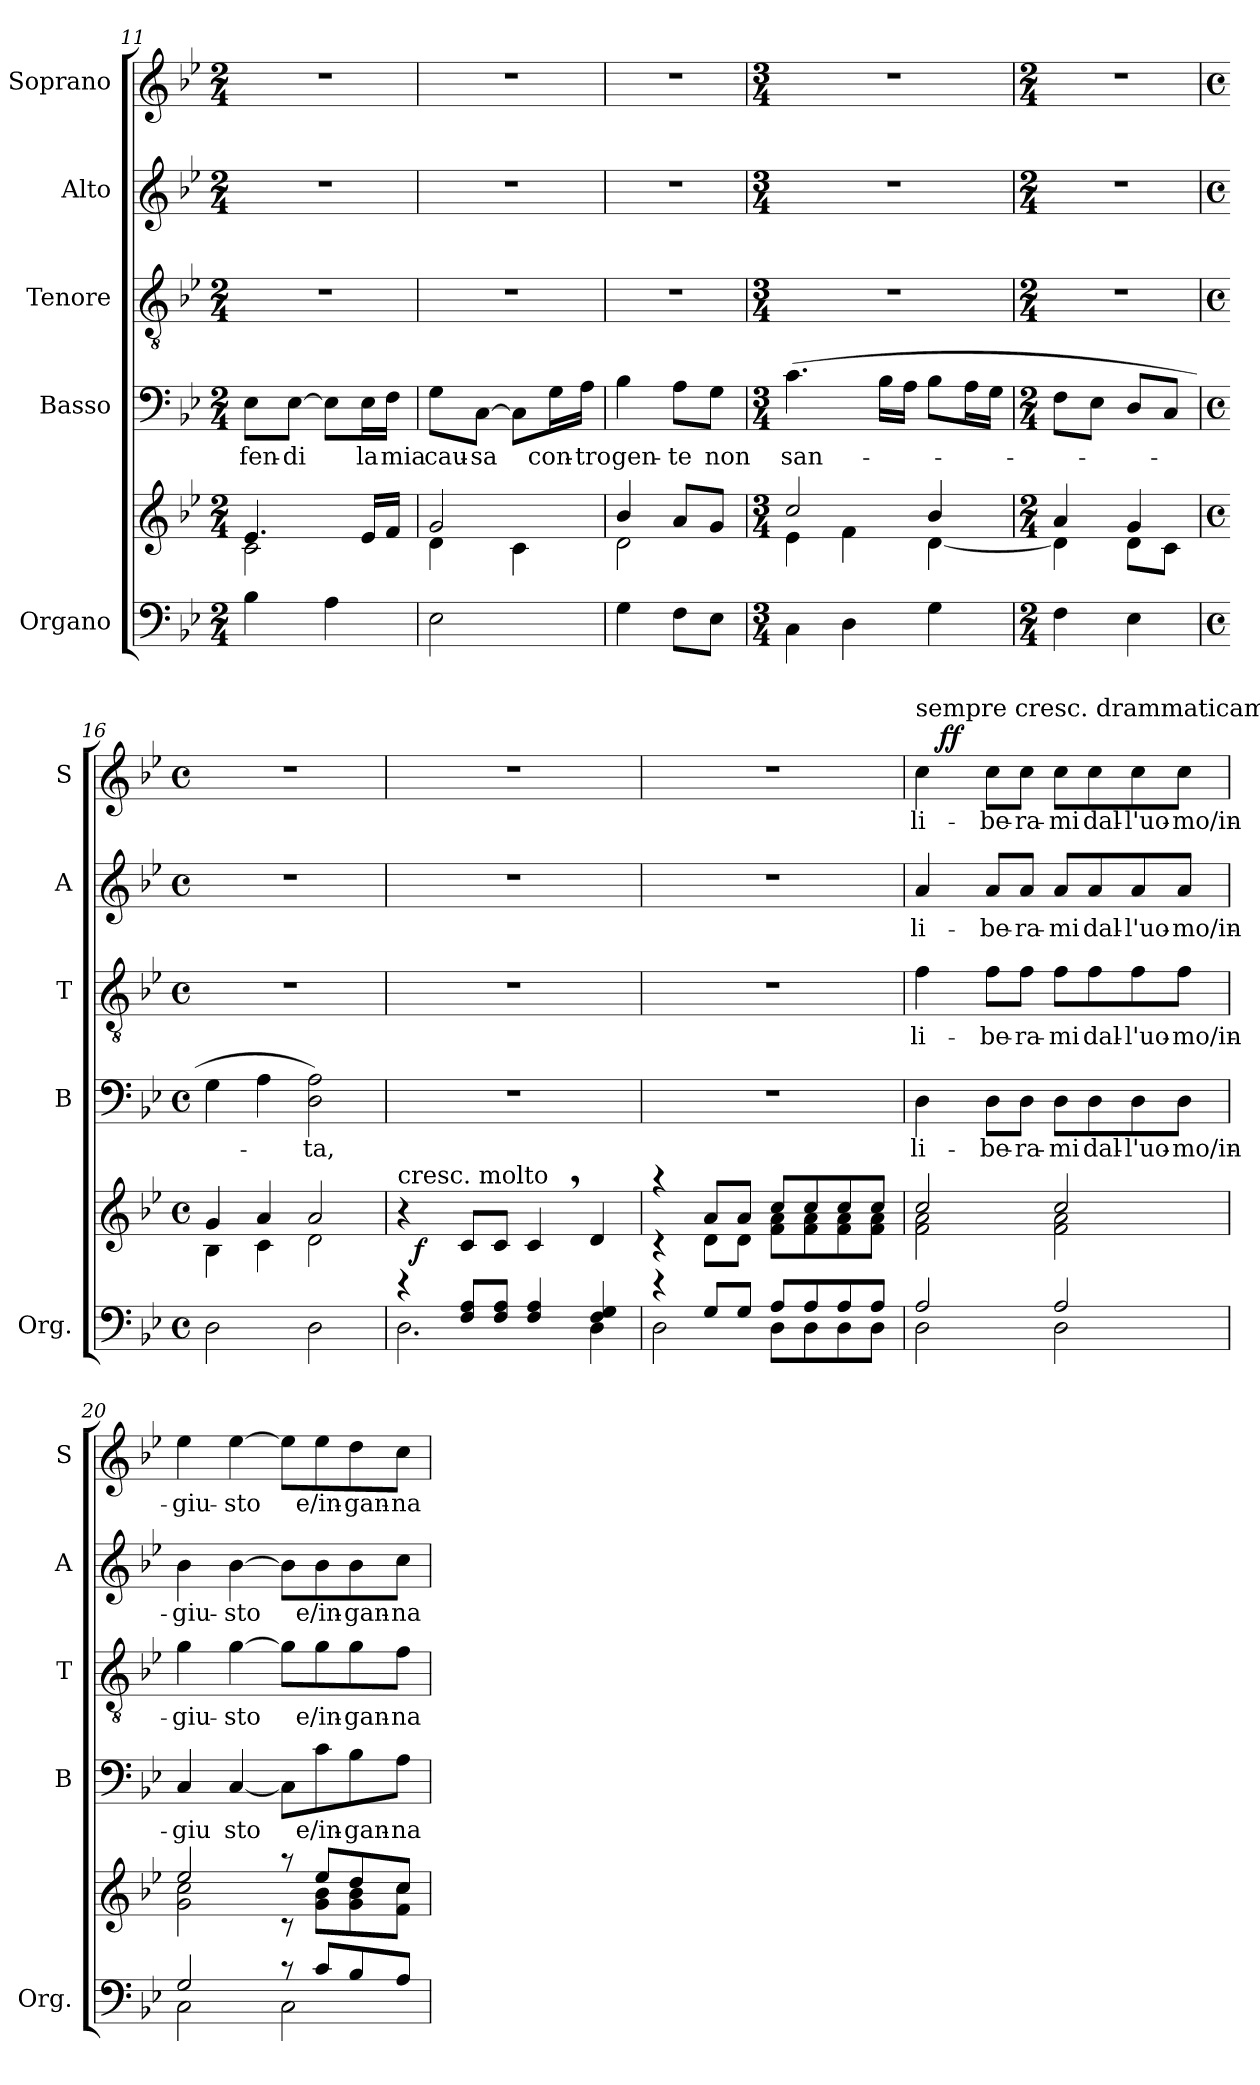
**kern	**kern	**dynam	**kern	**text	**kern	**text	**kern	**text	**kern	**text	**dynam
*part5	*part5	*part5	*part4	*part4	*part3	*part3	*part2	*part2	*part1	*part1	*part1
*staff6	*staff5	*staff5/6	*staff4	*staff4	*staff3	*staff3	*staff2	*staff2	*staff1	*staff1	*staff1
*I"Organo	*	*	*I"Basso	*	*I"Tenore	*	*I"Alto	*	*I"Soprano	*	*
*I'Org.	*	*	*I'B	*	*I'T	*	*I'A	*	*I'S	*	*
!!LO:PB:g=z
*clefF4	*clefG2	*	*clefF4	*	*clefGv2	*	*clefG2	*	*clefG2	*	*
*k[b-e-]	*k[b-e-]	*	*k[b-e-]	*	*k[b-e-]	*	*k[b-e-]	*	*k[b-e-]	*	*
*g:	*g:	*	*g:	*	*g:	*	*g:	*	*g:	*	*
*M2/4	*M2/4	*	*M2/4	*	*M2/4	*	*M2/4	*	*M2/4	*	*
=11	=11	=11	=11	=11	=11	=11	=11	=11	=11	=11	=11
*	*^	*	*	*	*	*	*	*	*	*	*
4B-\	4.e-/	2c\	.	8E-\L	-fen-	2r	.	2r	.	2r	.	.
.	.	.	.	[8E-\J	-di	.	.	.	.	.	.	.
4A\	.	.	.	8E-\L]	.	.	.	.	.	.	.	.
.	16e-/LL	.	.	16E-\L	la	.	.	.	.	.	.	.
.	16f/JJ	.	.	16F\JJ	mia	.	.	.	.	.	.	.
=12	=12	=12	=12	=12	=12	=12	=12	=12	=12	=12	=12	=12
2E-\	2g/	4d\	.	8G\L	cau-	2r	.	2r	.	2r	.	.
.	.	.	.	[8C\J	-sa	.	.	.	.	.	.	.
.	.	4c\	.	8C\L]	.	.	.	.	.	.	.	.
.	.	.	.	16G\L	con-	.	.	.	.	.	.	.
.	.	.	.	16A\JJ	-tro	.	.	.	.	.	.	.
=13	=13	=13	=13	=13	=13	=13	=13	=13	=13	=13	=13	=13
4G\	4b-/	2d\	.	4B-\	gen-	2r	.	2r	.	2r	.	.
8F\L	8a/L	.	.	8A\L	-te	.	.	.	.	.	.	.
8E-\J	8g/J	.	.	8G\J	non	.	.	.	.	.	.	.
=14	=14	=14	=14	=14	=14	=14	=14	=14	=14	=14	=14	=14
*M3/4	*M3/4	*	*	*M3/4	*	*M3/4	*	*M3/4	*	*M3/4	*	*
4C\	2cc/	4e-\	.	(4.c\	san-	2.r	.	2.r	.	2.r	.	.
4D\	.	4f\	.	.	.	.	.	.	.	.	.	.
.	.	.	.	16B-\LL	.	.	.	.	.	.	.	.
.	.	.	.	16A\JJ	.	.	.	.	.	.	.	.
4G\	4b-/	[<4d\	.	8B-\L	.	.	.	.	.	.	.	.
.	.	.	.	16A\L	.	.	.	.	.	.	.	.
.	.	.	.	16G\JJ	.	.	.	.	.	.	.	.
=15	=15	=15	=15	=15	=15	=15	=15	=15	=15	=15	=15	=15
*M2/4	*M2/4	*	*	*M2/4	*	*M2/4	*	*M2/4	*	*M2/4	*	*
4F\	4a/	4d\]	.	8F\L	.	2r	.	2r	.	2r	.	.
.	.	.	.	8E-\J	.	.	.	.	.	.	.	.
4E-\	4g/	8d\L	.	8D/L	.	.	.	.	.	.	.	.
.	.	8c\J	.	8C/J	.	.	.	.	.	.	.	.
=16	=16	=16	=16	=16	=16	=16	=16	=16	=16	=16	=16	=16
*M4/4	*M4/4	*	*	*M4/4	*	*M4/4	*	*M4/4	*	*M4/4	*	*
*met(c)	*met(c)	*	*	*met(c)	*	*met(c)	*	*met(c)	*	*met(c)	*	*
2D\	4g/	4B-\	.	4G\	.	1r	.	1r	.	1r	.	.
.	4a/	4c\	.	4A\	.	.	.	.	.	.	.	.
2D\	2aZ/	2d\	.	2D\ 2A\)	-ta,	.	.	.	.	.	.	.
!!LO:LB:g=z
=17	=17	=17	=17	=17	=17	=17	=17	=17	=17	=17	=17	=17
*^	*	*	*	*	*	*	*	*	*	*	*	*
!	!	!LO:TX:a:t=cresc. molto	!	!	!	!	!	!	!	!	!	!	!
4rd	2.D\	4r	24ryy	.	1r	.	1r	.	1r	.	1r	.	.
!	!	!	!	!LO:DY:b	!	!	!	!	!	!	!	!	!
.	.	.	3%2ryy	f	.	.	.	.	.	.	.	.	.
8F/ 8A/L	.	8c/L	.	.	.	.	.	.	.	.	.	.	.
8F/ 8A/J	.	8c/J	.	.	.	.	.	.	.	.	.	.	.
4F/ 4A/	.	4c,>/	.	.	.	.	.	.	.	.	.	.	.
.	.	.	6..ryy	.	.	.	.	.	.	.	.	.	.
4F/ 4G/	4D\	4d/	.	.	.	.	.	.	.	.	.	.	.
=18	=18	=18	=18	=18	=18	=18	=18	=18	=18	=18	=18	=18	=18
4rd	2D\	4raa	4rc	.	1r	.	1r	.	1r	.	1r	.	.
8G/L	.	8a/L	8d\L	.	.	.	.	.	.	.	.	.	.
8G/J	.	8a/J	8d\J	.	.	.	.	.	.	.	.	.	.
8A/L	8D\L	8cc/L	8f\ 8a\L	.	.	.	.	.	.	.	.	.	.
8A/	8D\	8cc/	8f\ 8a\	.	.	.	.	.	.	.	.	.	.
8A/	8D\	8cc/	8f\ 8a\	.	.	.	.	.	.	.	.	.	.
8A/J	8D\J	8cc/J	8f\ 8a\J	.	.	.	.	.	.	.	.	.	.
=19	=19	=19	=19	=19	=19	=19	=19	=19	=19	=19	=19	=19	=19
*	*	*	*	*	*	*	*	*	*	*	*^	*	*
!	!	!	!	!	!	!	!	!	!	!	!LO:TX:a:t=sempre cresc. drammaticamente	!	!	!
2A/	2D\	2cc/	2f\ 2a\	.	4D\	li-	4f\	li-	4a/	li-	4cc\	24ryy	li-	.
.	.	.	.	.	.	.	.	.	.	.	.	96ryy	.	.
!	!	!	!	!	!	!	!	!	!	!	!	!	!	!LO:DY:a
.	.	.	.	.	.	.	.	.	.	.	.	3%2ryy	.	ff
.	.	.	.	.	8D\L	-be-	8f\L	-be-	8a/L	-be-	8cc\L	.	-be-	.
.	.	.	.	.	8D\J	-ra-	8f\J	-ra-	8a/J	-ra-	8cc\J	.	-ra-	.
2A/	2D\	2cc/	2f\ 2a\	.	8D\L	-mi	8f\L	-mi	8a/L	-mi	8cc\L	.	-mi	.
.	.	.	.	.	8D\	dal-	8f\	dal-	8a/	dal-	8cc\	.	dal-	.
.	.	.	.	.	.	.	.	.	.	.	.	6ryy	.	.
.	.	.	.	.	8D\	-l'uo-	8f\	-l'uo-	8a/	-l'uo-	8cc\	.	-l'uo-	.
.	.	.	.	.	8D\J	-mo/in-	8f\J	-mo/in-	8a/J	-mo/in-	8cc\J	.	-mo/in-	.
.	.	.	.	.	.	.	.	.	.	.	.	12ryy	.	.
.	.	.	.	.	.	.	.	.	.	.	.	48.ryy	.	.
*	*	*	*	*	*	*	*	*	*	*	*v	*v	*	*
=20	=20	=20	=20	=20	=20	=20	=20	=20	=20	=20	=20	=20	=20
2G/	2C\	2ee-/	2g\ 2cc\	.	4C/	-giu	4g\	-giu-	4b-\	-giu-	4ee-\	-giu-	.
.	.	.	.	.	[4C/	sto	[4g\	-sto	[4b-\	-sto	[4ee-\	-sto	.
8rc	2C\	8raa	8rc	.	8C\L]	.	8g\L]	.	8b-\L]	.	8ee-\L]	.	.
8c/L	.	8ee-/L	8g\ 8b-\L	.	8c\	e/in-	8g\	e/in-	8b-\	e/in-	8ee-\	e/in-	.
8B-/	.	8dd/	8g\ 8b-\	.	8B-\	-gan-	8g\	-gan-	8b-\	-gan-	8dd\	-gan-	.
8A/J	.	8cc/J	8f\ 8cc\J	.	8A\J	-na-	8f\J	-na-	8cc\J	-na-	8cc\J	-na-	.
*v	*v	*	*	*	*	*	*	*	*	*	*	*	*
*	*v	*v	*	*	*	*	*	*	*	*	*	*
=	=	=	=	=	=	=	=	=	=	=	=
*-	*-	*-	*-	*-	*-	*-	*-	*-	*-	*-	*-
